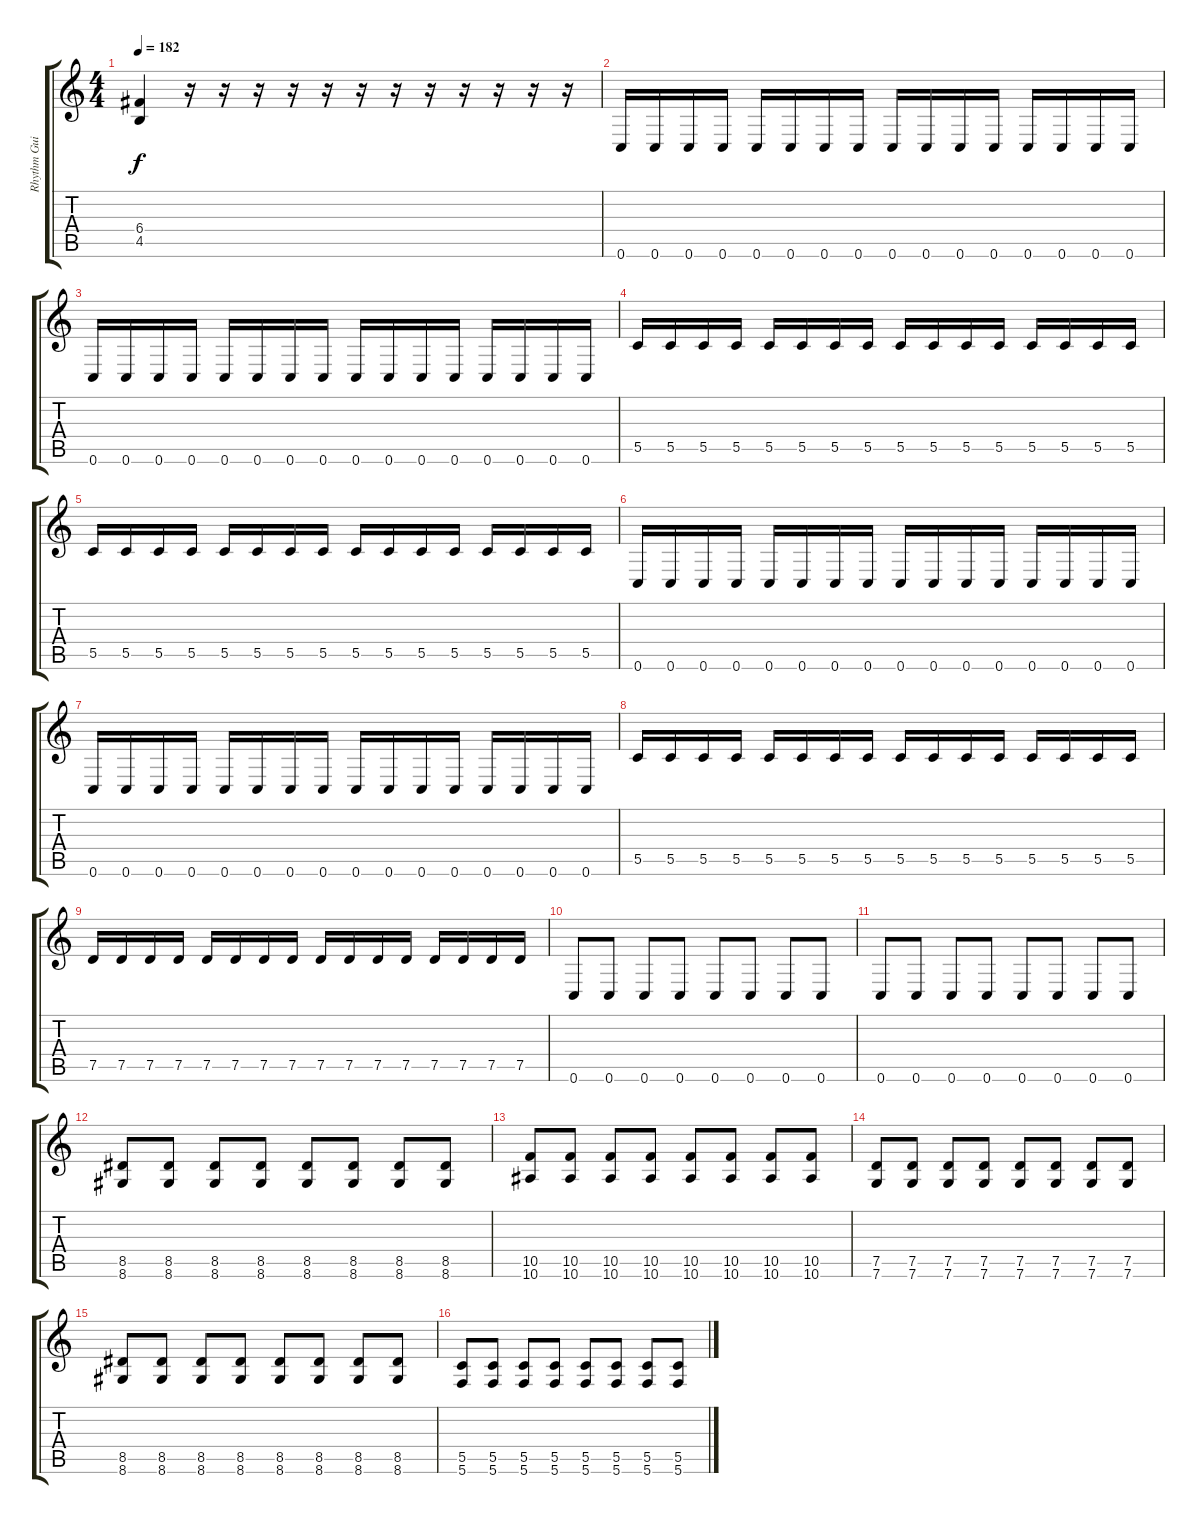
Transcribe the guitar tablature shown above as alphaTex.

\track ("Rhythm Guitar" "Rhythm Gui") {instrument distortionguitar}
\staff {score tabs}
\tuning (D4 A3 F3 C3 G2 C2) {hide}
\ts (4 4)
\tempo 182
\clef g2
\ks c
(6.4{t} 4.5{t}).4{dy f} r.16 r.16 r.16 r.16 r.16 r.16 r.16 r.16 r.16 r.16 r.16 r.16 |
0.6.16 0.6.16 0.6.16 0.6.16 0.6.16 0.6.16 0.6.16 0.6.16 0.6.16 0.6.16 0.6.16 0.6.16 0.6.16 0.6.16 0.6.16 0.6.16 |
0.6.16 0.6.16 0.6.16 0.6.16 0.6.16 0.6.16 0.6.16 0.6.16 0.6.16 0.6.16 0.6.16 0.6.16 0.6.16 0.6.16 0.6.16 0.6.16 |
5.5.16 5.5.16 5.5.16 5.5.16 5.5.16 5.5.16 5.5.16 5.5.16 5.5.16 5.5.16 5.5.16 5.5.16 5.5.16 5.5.16 5.5.16 5.5.16 |
5.5.16 5.5.16 5.5.16 5.5.16 5.5.16 5.5.16 5.5.16 5.5.16 5.5.16 5.5.16 5.5.16 5.5.16 5.5.16 5.5.16 5.5.16 5.5.16 |
0.6.16 0.6.16 0.6.16 0.6.16 0.6.16 0.6.16 0.6.16 0.6.16 0.6.16 0.6.16 0.6.16 0.6.16 0.6.16 0.6.16 0.6.16 0.6.16 |
0.6.16 0.6.16 0.6.16 0.6.16 0.6.16 0.6.16 0.6.16 0.6.16 0.6.16 0.6.16 0.6.16 0.6.16 0.6.16 0.6.16 0.6.16 0.6.16 |
5.5.16 5.5.16 5.5.16 5.5.16 5.5.16 5.5.16 5.5.16 5.5.16 5.5.16 5.5.16 5.5.16 5.5.16 5.5.16 5.5.16 5.5.16 5.5.16 |
7.5.16 7.5.16 7.5.16 7.5.16 7.5.16 7.5.16 7.5.16 7.5.16 7.5.16 7.5.16 7.5.16 7.5.16 7.5.16 7.5.16 7.5.16 7.5.16 |
0.6.8 0.6.8 0.6.8 0.6.8 0.6.8 0.6.8 0.6.8 0.6.8 |
0.6.8 0.6.8 0.6.8 0.6.8 0.6.8 0.6.8 0.6.8 0.6.8 |
(8.5 8.6).8 (8.5 8.6).8 (8.5 8.6).8 (8.5 8.6).8 (8.5 8.6).8 (8.5 8.6).8 (8.5 8.6).8 (8.5 8.6).8 |
(10.5 10.6).8 (10.5 10.6).8 (10.5 10.6).8 (10.5 10.6).8 (10.5 10.6).8 (10.5 10.6).8 (10.5 10.6).8 (10.5 10.6).8 |
(7.5 7.6).8 (7.5 7.6).8 (7.5 7.6).8 (7.5 7.6).8 (7.5 7.6).8 (7.5 7.6).8 (7.5 7.6).8 (7.5 7.6).8 |
(8.5 8.6).8 (8.5 8.6).8 (8.5 8.6).8 (8.5 8.6).8 (8.5 8.6).8 (8.5 8.6).8 (8.5 8.6).8 (8.5 8.6).8 |
(5.5 5.6).8 (5.5 5.6).8 (5.5 5.6).8 (5.5 5.6).8 (5.5 5.6).8 (5.5 5.6).8 (5.5 5.6).8 (5.5 5.6).8
